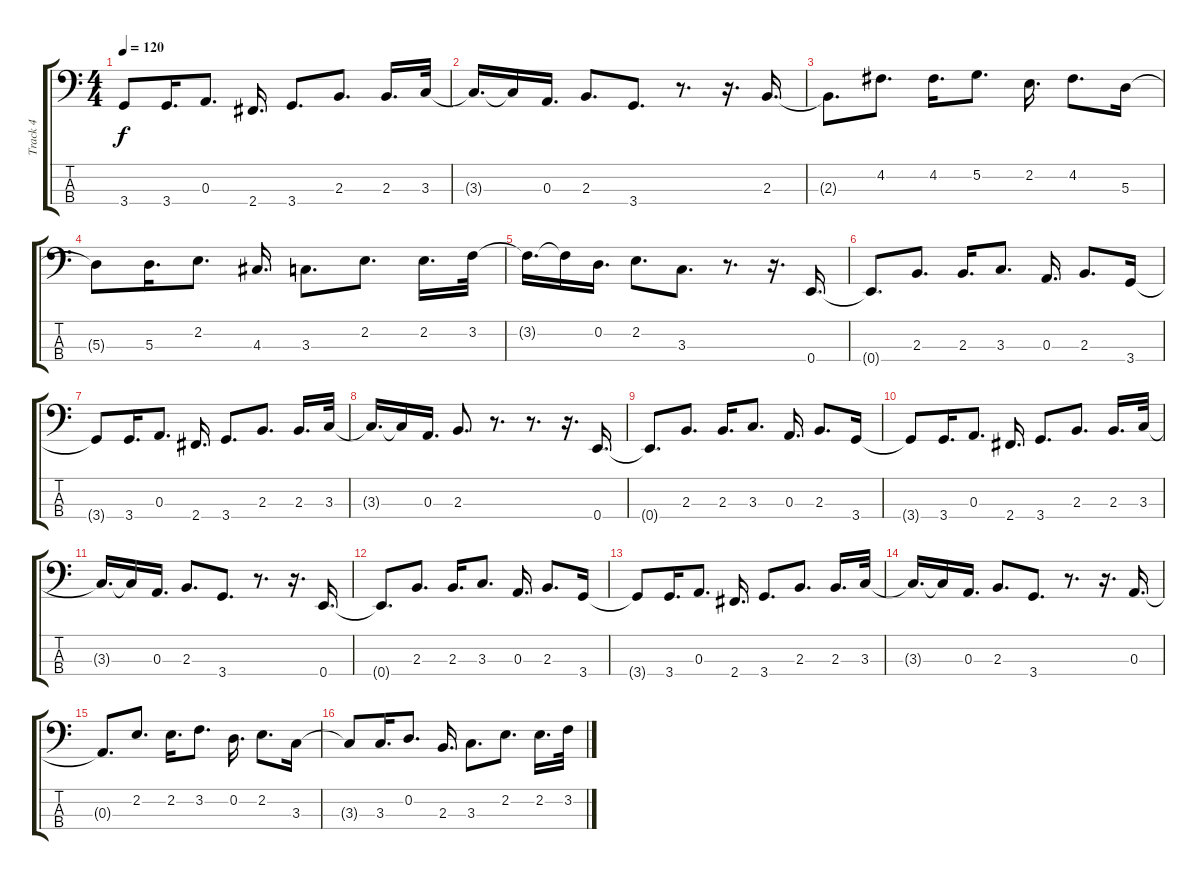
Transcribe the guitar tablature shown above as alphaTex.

\track ("Track 4" "Track 4") {instrument electricbassfinger}
\staff {score tabs}
\tuning (G2 D2 A1 E1) {hide}
\ts (4 4)
\tempo 120
\clef f4
\ks c
3.4{t}.8{dy f} 3.4.16{d} 0.3.8{d} 2.4.16{d} 3.4.8{d} 2.3.8{d} 2.3.16{d} 3.3.32 |
3.3{t}.16{d} 3.3{t}.16 0.3.16{d} 2.3.8{d} 3.4.8{d} r.8{d} r.16{d} 2.3.16{d} |
2.3{t}.8{d} 4.2.8{d} 4.2.16{d} 5.2.8{d} 2.2.16{d} 4.2.8{d} 5.3.16 |
5.3{t}.8 5.3.16{d} 2.2.8{d} 4.3.16{d} 3.3.8{d} 2.2.8{d} 2.2.16{d} 3.2.32 |
3.2{t}.16{d} 3.2{t}.16 0.2.16{d} 2.2.8{d} 3.3.8{d} r.8{d} r.16{d} 0.4.16{d} |
0.4{t}.8{d} 2.3.8{d} 2.3.16{d} 3.3.8{d} 0.3.16{d} 2.3.8{d} 3.4.16 |
3.4{t}.8 3.4.16{d} 0.3.8{d} 2.4.16{d} 3.4.8{d} 2.3.8{d} 2.3.16{d} 3.3.32 |
3.3{t}.16{d} 3.3{t}.16 0.3.16{d} 2.3.8{d} r.8{d} r.8{d} r.16{d} 0.4.16{d} |
0.4{t}.8{d} 2.3.8{d} 2.3.16{d} 3.3.8{d} 0.3.16{d} 2.3.8{d} 3.4.16 |
3.4{t}.8 3.4.16{d} 0.3.8{d} 2.4.16{d} 3.4.8{d} 2.3.8{d} 2.3.16{d} 3.3.32 |
3.3{t}.16{d} 3.3{t}.16 0.3.16{d} 2.3.8{d} 3.4.8{d} r.8{d} r.16{d} 0.4.16{d} |
0.4{t}.8{d} 2.3.8{d} 2.3.16{d} 3.3.8{d} 0.3.16{d} 2.3.8{d} 3.4.16 |
3.4{t}.8 3.4.16{d} 0.3.8{d} 2.4.16{d} 3.4.8{d} 2.3.8{d} 2.3.16{d} 3.3.32 |
3.3{t}.16{d} 3.3{t}.16 0.3.16{d} 2.3.8{d} 3.4.8{d} r.8{d} r.16{d} 0.3.16{d} |
0.3{t}.8{d} 2.2.8{d} 2.2.16{d} 3.2.8{d} 0.2.16{d} 2.2.8{d} 3.3.16 |
3.3{t}.8 3.3.16{d} 0.2.8{d} 2.3.16{d} 3.3.8{d} 2.2.8{d} 2.2.16{d} 3.2.32
